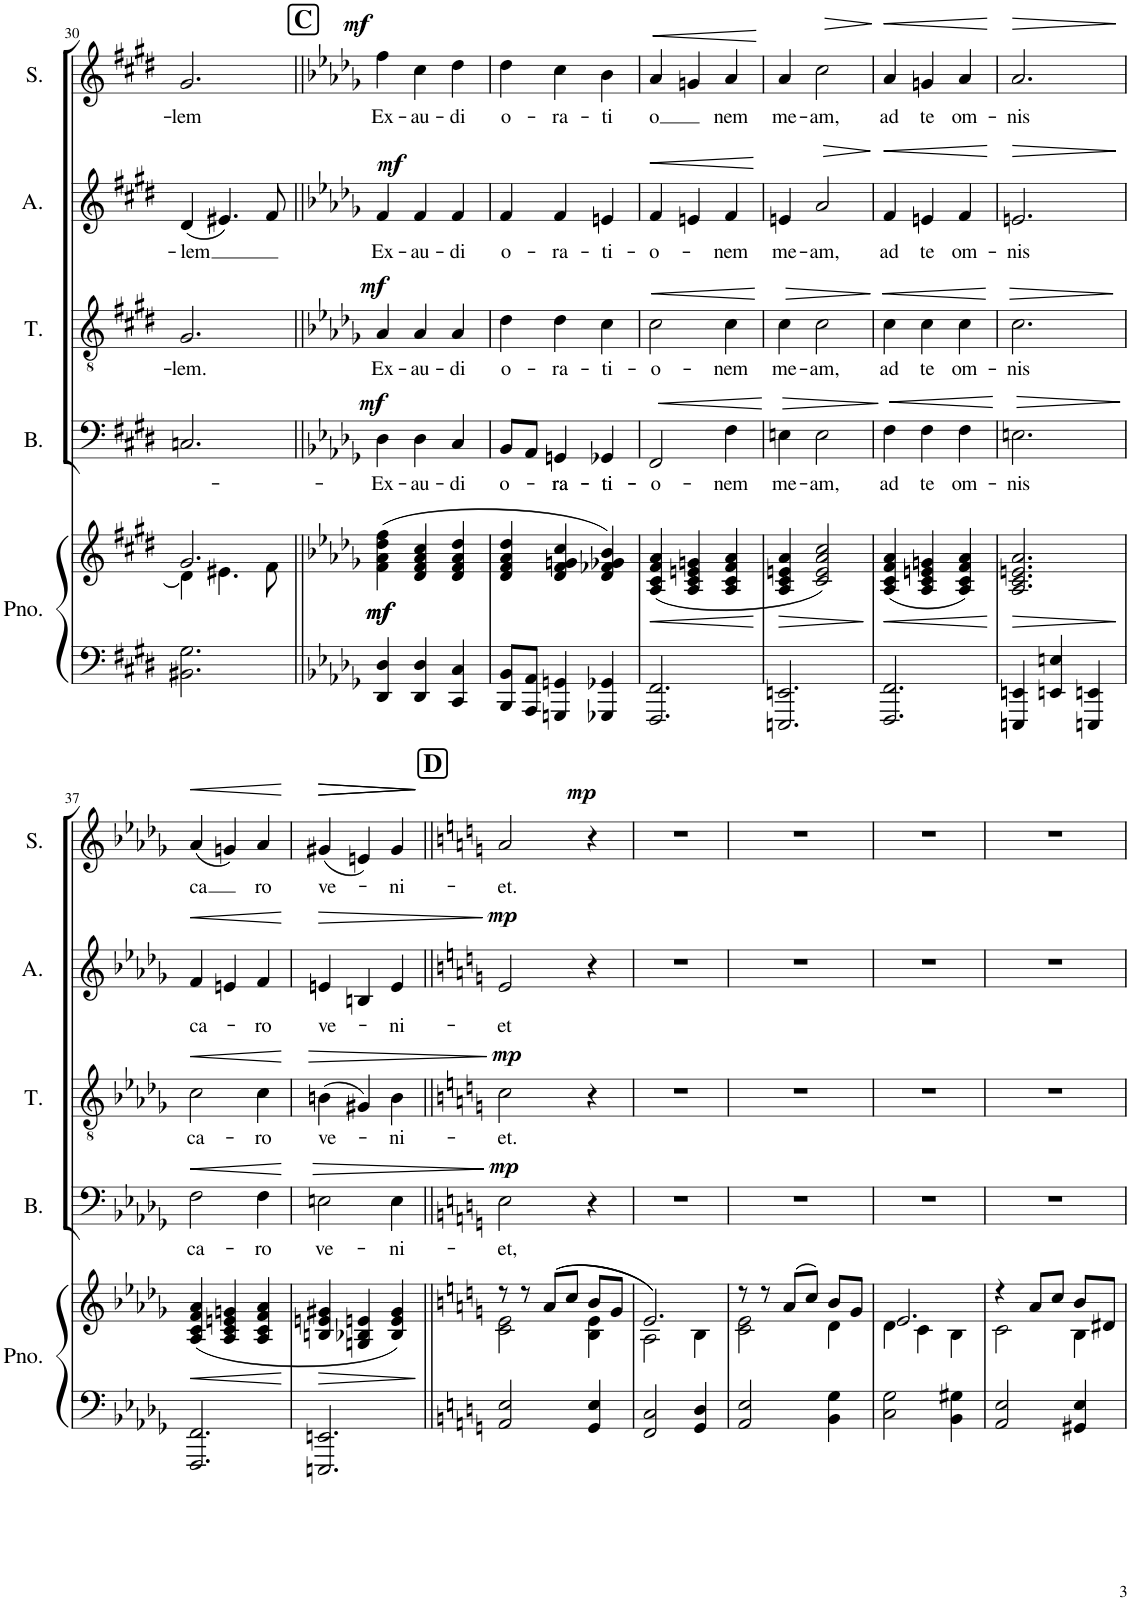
**kern	**kern	**dynam	**kern	**text	**dynam	**kern	**text	**dynam	**kern	**text	**dynam	**kern	**text	**dynam
*part5	*part5	*part5	*part4	*part4	*part4	*part3	*part3	*part3	*part2	*part2	*part2	*part1	*part1	*part1
*staff6	*staff5	*staff5/6	*staff4	*staff4	*staff4	*staff3	*staff3	*staff3	*staff2	*staff2	*staff2	*staff1	*staff1	*staff1
*I"Piano	*	*	*I"Bass	*	*	*I"Tenor	*	*	*I"Alto	*	*	*I"Soprano	*	*
*I'Pno.	*	*	*I'B.	*	*	*I'T.	*	*	*I'A.	*	*	*I'S.	*	*
!!LO:PB:g=z
*clefF4	*clefG2	*	*clefF4	*	*	*clefGv2	*	*	*clefG2	*	*	*clefG2	*	*
*k[f#c#g#d#]	*k[f#c#g#d#]	*	*k[f#c#g#d#]	*	*	*k[f#c#g#d#]	*	*	*k[f#c#g#d#]	*	*	*k[f#c#g#d#]	*	*
*M3/4	*M3/4	*	*M3/4	*	*	*M3/4	*	*	*M3/4	*	*	*M3/4	*	*
=30	=30	=30	=30	=30	=30	=30	=30	=30	=30	=30	=30	=30	=30	=30
*	*^	*	*	*	*	*	*	*	*	*	*	*	*	*
!	!	!	!	!	!	!	!	!LO:LY:b	!	!	!LO:LY:b	!	!	!LO:LY:b	!
2.BB#X\ 2.G#\	2.g#/	4d#\]	.	2.Cn/	.	.	2.G#/	-lem.	.	(4d#/	-lem	.	2.g#/	-lem	.
.	.	4.e#X\	.	.	.	.	.	.	.	4.e#X/)	.	.	.	.	.
.	.	8f#\	.	.	.	.	.	.	.	8f#/	.	.	.	.	.
*	*v	*v	*	*	*	*	*	*	*	*	*	*	*	*	*
!!LO:REH:place=s1:a:B:cj:fs=14:t=C
=31||	=31||	=31||	=31||	=31||	=31||	=31||	=31||	=31||	=31||	=31||	=31||	=31||	=31||	=31||
*k[b-e-a-d-g-]	*k[b-e-a-d-g-]	*	*k[b-e-a-d-g-]	*	*	*k[b-e-a-d-g-]	*	*	*k[b-e-a-d-g-]	*	*	*k[b-e-a-d-g-]	*	*
*	*^	*	*	*	*	*	*	*	*	*	*	*	*	*
!	!	!	!LO:DY:b	!	!LO:LY:b	!	!	!LO:LY:b	!	!	!LO:LY:b	!	!	!LO:LY:b	!
!	!	!	!LO:DY:n=1:b	!	!	!LO:DY:a	!	!	!LO:DY:a	!	!	!LO:DY:a	!	!	!LO:DY:a
*	*v	*v	*	*	*	*	*	*	*	*	*	*	*	*	*
4DD-/ 4D-/	(4f\ 4a-\ 4dd-\ 4ff\	mf mf	4D-\	Ex-	mf	4A-/	Ex-	mf	4f/	Ex-	mf	4ff\	Ex-	mf
!	!	!	!	!LO:LY:b	!	!	!LO:LY:b	!	!	!LO:LY:b	!	!	!LO:LY:b	!
4DD-/ 4D-/	4d-/ 4f/ 4a-/ 4cc/	.	4D-\	-au-	.	4A-/	-au-	.	4f/	-au-	.	4cc\	-au-	.
!	!	!	!	!LO:LY:b	!	!	!LO:LY:b	!	!	!LO:LY:b	!	!	!LO:LY:b	!
4CC/ 4C/	4d-/ 4f/ 4a-/ 4dd-/	.	4C/	-di	.	4A-/	-di	.	4f/	-di	.	4dd-\	-di	.
=32	=32	=32	=32	=32	=32	=32	=32	=32	=32	=32	=32	=32	=32	=32
!	!	!	!	!LO:LY:b	!	!	!LO:LY:b	!	!	!LO:LY:b	!	!	!LO:LY:b	!
8BBB-/ 8BB-/L	4d-/ 4f/ 4a-/ 4dd-/	.	8BB-/L	o-	.	4d-\	o-	.	4f/	o-	.	4dd-\	o-	.
8AAA-/ 8AA-/J	.	.	8AA-/J	.	.	.	.	.	.	.	.	.	.	.
!	!	!	!	!LO:LY:b	!	!	!LO:LY:b	!	!	!LO:LY:b	!	!	!LO:LY:b	!
4GGGn/ 4GGn/	4d-/ 4f/ 4gn/ 4cc/	.	4GGn/	-ra-	.	4d-\	-ra-	.	4f/	-ra-	.	4cc\	-ra-	.
!	!	!	!	!LO:LY:b	!	!	!LO:LY:b	!	!	!LO:LY:b	!	!	!LO:LY:b	!
4GGG-X/ 4GG-X/	4d-/ 4f-X/ 4g-X/ 4b-/)	.	4GG-X/	-ti-	.	4c\	-ti-	.	4en/	-ti-	.	4b-\	-ti	.
=33	=33	=33	=33	=33	=33	=33	=33	=33	=33	=33	=33	=33	=33	=33
!	!	!LO:HP:b	!	!LO:LY:b	!LO:HP:b	!	!LO:LY:b	!LO:HP:b	!	!LO:LY:b	!LO:HP:b	!	!LO:LY:b	!LO:HP:b
2.FFF/ 2.FF/	(4A-/ 4c/ 4f/ 4a-/	<	2FF/	-o-	<	2c\	-o-	<	4f/	-o-	<	4a-/	o	<
.	4A-/ 4c/ 4en/ 4gn/	.	.	.	.	.	.	.	4en/	.	.	4gn/	.	.
!	!	!	!	!LO:LY:b	!	!	!LO:LY:b	!	!	!LO:LY:b	!	!	!LO:LY:b	!
.	4A-/ 4c/ 4f/ 4a-/	.	4F\	-nem	.	4c\	-nem	.	4f/	-nem	.	4a-/	nem	.
.	.	[	.	.	[	.	.	[	.	.	[	.	.	[
=34	=34	=34	=34	=34	=34	=34	=34	=34	=34	=34	=34	=34	=34	=34
!	!	!LO:HP:b	!	!LO:LY:b	!	!	!LO:LY:b	!LO:HP:b	!	!LO:LY:b	!	!	!LO:LY:b	!
2.EEEn/ 2.EEn/	4A-/ 4c/ 4en/ 4a-/	>	4En\	me-	.	4c\	me-	>	4en/	me-	.	4a-/	me-	.
!	!	!	!	!LO:LY:b	!LO:HP:b	!	!LO:LY:b	!	!	!LO:LY:b	!LO:HP:b	!	!LO:LY:b	!LO:HP:b
.	2c/ 2e/ 2a-/ 2cc/)	.	2E\	-am,	>	2c\	-am,	.	2a-/	-am,	>	2cc\	-am,	>
.	.	]	.	.	.	.	.	]	.	.	]	.	.	]
=35	=35	=35	=35	=35	=35	=35	=35	=35	=35	=35	=35	=35	=35	=35
!	!	!LO:HP:b	!	!LO:LY:b	!LO:HP:b	!	!LO:LY:b	!LO:HP:b	!	!LO:LY:b	!LO:HP:b	!	!LO:LY:b	!LO:HP:b
2.FFF/ 2.FF/	(4A-/ 4c/ 4f/ 4a-/	<	4F\	ad	<	4c\	ad	<	4f/	ad	<	4a-/	ad	<
!	!	!	!	!LO:LY:b	!	!	!LO:LY:b	!	!	!LO:LY:b	!	!	!LO:LY:b	!
.	4A-/ 4c/ 4en/ 4gn/	.	4F\	te	]	4c\	te	.	4en/	te	.	4gn/	te	.
!	!	!	!	!LO:LY:b	!	!	!LO:LY:b	!	!	!LO:LY:b	!	!	!LO:LY:b	!
.	4A-/ 4c/ 4f/ 4a-/)	.	4F\	om-	.	4c\	om-	.	4f/	om-	.	4a-/	om-	.
.	.	[	.	.	[	.	.	[	.	.	[	.	.	[
=36	=36	=36	=36	=36	=36	=36	=36	=36	=36	=36	=36	=36	=36	=36
!	!	!LO:HP:b	!	!LO:LY:b	!LO:HP:b	!	!LO:LY:b	!LO:HP:b	!	!LO:LY:b	!LO:HP:b	!	!LO:LY:b	!LO:HP:b
4EEEn/ 4EEn/	2.A-/ 2.c/ 2.en/ 2.a-/	>	2.En\	-nis	>	2.c\	-nis	>	2.en/	-nis	>	2.a-/	-nis	>
4EEn/ 4En/	.	.	.	.	.	.	.	.	.	.	.	.	.	.
4EEEn/ 4EEn/	.	.	.	.	.	.	.	.	.	.	.	.	.	.
.	.	]	.	.	]	.	.	]	.	.	]	.	.	]
!!LO:LB:g=z
=37	=37	=37	=37	=37	=37	=37	=37	=37	=37	=37	=37	=37	=37	=37
!	!	!LO:HP:b	!	!LO:LY:b	!LO:HP:b	!	!LO:LY:b	!LO:HP:b	!	!LO:LY:b	!LO:HP:b	!	!LO:LY:b	!LO:HP:b
2.FFF/ 2.FF/	(4A-/ 4c/ 4f/ 4a-/	<	2F\	ca-	<	2c\	ca-	<	4f/	ca-	<	(4a-/	ca	<
.	4A-/ 4c/ 4en/ 4gn/	.	.	.	.	.	.	.	4en/	.	.	4gn/)	.	.
!	!	!	!	!LO:LY:b	!	!	!LO:LY:b	!	!	!LO:LY:b	!	!	!LO:LY:b	!
.	4A-/ 4c/ 4f/ 4a-/	.	4F\	-ro	.	4c\	-ro	.	4f/	-ro	.	4a-/	ro	.
.	.	[	.	.	[	.	.	[	.	.	[	.	.	[
=38	=38	=38	=38	=38	=38	=38	=38	=38	=38	=38	=38	=38	=38	=38
!	!	!LO:HP:b	!	!LO:LY:b	!LO:HP:b	!	!LO:LY:b	!LO:HP:b	!	!LO:LY:b	!LO:HP:b	!	!LO:LY:b	!LO:HP:b
2.EEEn/ 2.EEn/	4Bn/ 4en/ 4g#X/	>	2En\	ve-	>	(4Bn\	ve-	>	4en/	ve-	>	(4g#X/	ve-	>
!	!	!	!	!	!	!	!	!	!	!	!	!	!	!LO:HP:b
.	4Gn/ 4B-X/ 4en/	.	.	.	.	4G#X/)	.	.	4Bn/	.	.	4en/)	.	>
!	!	!	!	!LO:LY:b	!	!	!LO:LY:b	!	!	!LO:LY:b	!	!	!LO:LY:b	!
.	4B-/ 4e/ 4g#/)	.	4E\	-ni-	.	4B\	-ni-	.	4e/	-ni-	.	4g#/	-ni-	.
.	.	]	.	.	]	.	.	]	.	.	]	.	.	] ]
!!LO:REH:place=s1:a:B:cj:fs=14:t=D
=39||	=39||	=39||	=39||	=39||	=39||	=39||	=39||	=39||	=39||	=39||	=39||	=39||	=39||	=39||
*k[]	*k[]	*	*k[]	*	*	*k[]	*	*	*k[]	*	*	*k[]	*	*
*	*^	*	*	*	*	*	*	*	*	*	*	*	*	*
!	!	!	!	!	!LO:LY:b	!LO:DY:a	!	!LO:LY:b	!LO:DY:a	!	!LO:LY:b	!LO:DY:a	!	!LO:LY:b	!
2AA/ 2E/	8r	2c\ 2e\	.	2E\	-et,	mp	2c\	-et.	mp	2e/	-et	mp	2a/	-et.	.
.	8r	.	.	.	.	.	.	.	.	.	.	.	.	.	.
.	((8a/L	.	.	.	.	.	.	.	.	.	.	.	.	.	.
.	8cc/J	.	.	.	.	.	.	.	.	.	.	.	.	.	.
!	!	!	!	!	!	!	!	!	!	!	!	!	!	!	!LO:DY:a
4GG/ 4E/	8b/L	4B\ 4e\	.	4r	.	.	4r	.	.	4r	.	.	4r	.	mp
.	8g/J	.	.	.	.	.	.	.	.	.	.	.	.	.	.
=40	=40	=40	=40	=40	=40	=40	=40	=40	=40	=40	=40	=40	=40	=40	=40
2FF/ 2C/	2.e/))	2A\	.	2.r	.	.	2.r	.	.	2.r	.	.	2.r	.	.
4GG/ 4D/	.	4B\	.	.	.	.	.	.	.	.	.	.	.	.	.
=41	=41	=41	=41	=41	=41	=41	=41	=41	=41	=41	=41	=41	=41	=41	=41
2AA/ 2E/	8r	2c\ 2e\	.	2.r	.	.	2.r	.	.	2.r	.	.	2.r	.	.
.	8r	.	.	.	.	.	.	.	.	.	.	.	.	.	.
.	(8a/L	.	.	.	.	.	.	.	.	.	.	.	.	.	.
.	8cc/J)	.	.	.	.	.	.	.	.	.	.	.	.	.	.
4BB\ 4G\	8b/L	4d\	.	.	.	.	.	.	.	.	.	.	.	.	.
.	8g/J	.	.	.	.	.	.	.	.	.	.	.	.	.	.
=42	=42	=42	=42	=42	=42	=42	=42	=42	=42	=42	=42	=42	=42	=42	=42
2C\ 2G\	2.e/	4d\	.	2.r	.	.	2.r	.	.	2.r	.	.	2.r	.	.
.	.	4c\	.	.	.	.	.	.	.	.	.	.	.	.	.
4BB\ 4G#X\	.	4B\	.	.	.	.	.	.	.	.	.	.	.	.	.
=43	=43	=43	=43	=43	=43	=43	=43	=43	=43	=43	=43	=43	=43	=43	=43
2AA/ 2E/	4r	2c\	.	2.r	.	.	2.r	.	.	2.r	.	.	2.r	.	.
.	8a/L	.	.	.	.	.	.	.	.	.	.	.	.	.	.
.	8cc/J	.	.	.	.	.	.	.	.	.	.	.	.	.	.
4GG#X/ 4E/	8b/L	4B\	.	.	.	.	.	.	.	.	.	.	.	.	.
.	8d#X/J	.	.	.	.	.	.	.	.	.	.	.	.	.	.
*	*v	*v	*	*	*	*	*	*	*	*	*	*	*	*	*
=	=	=	=	=	=	=	=	=	=	=	=	=	=	=
*-	*-	*-	*-	*-	*-	*-	*-	*-	*-	*-	*-	*-	*-	*-
